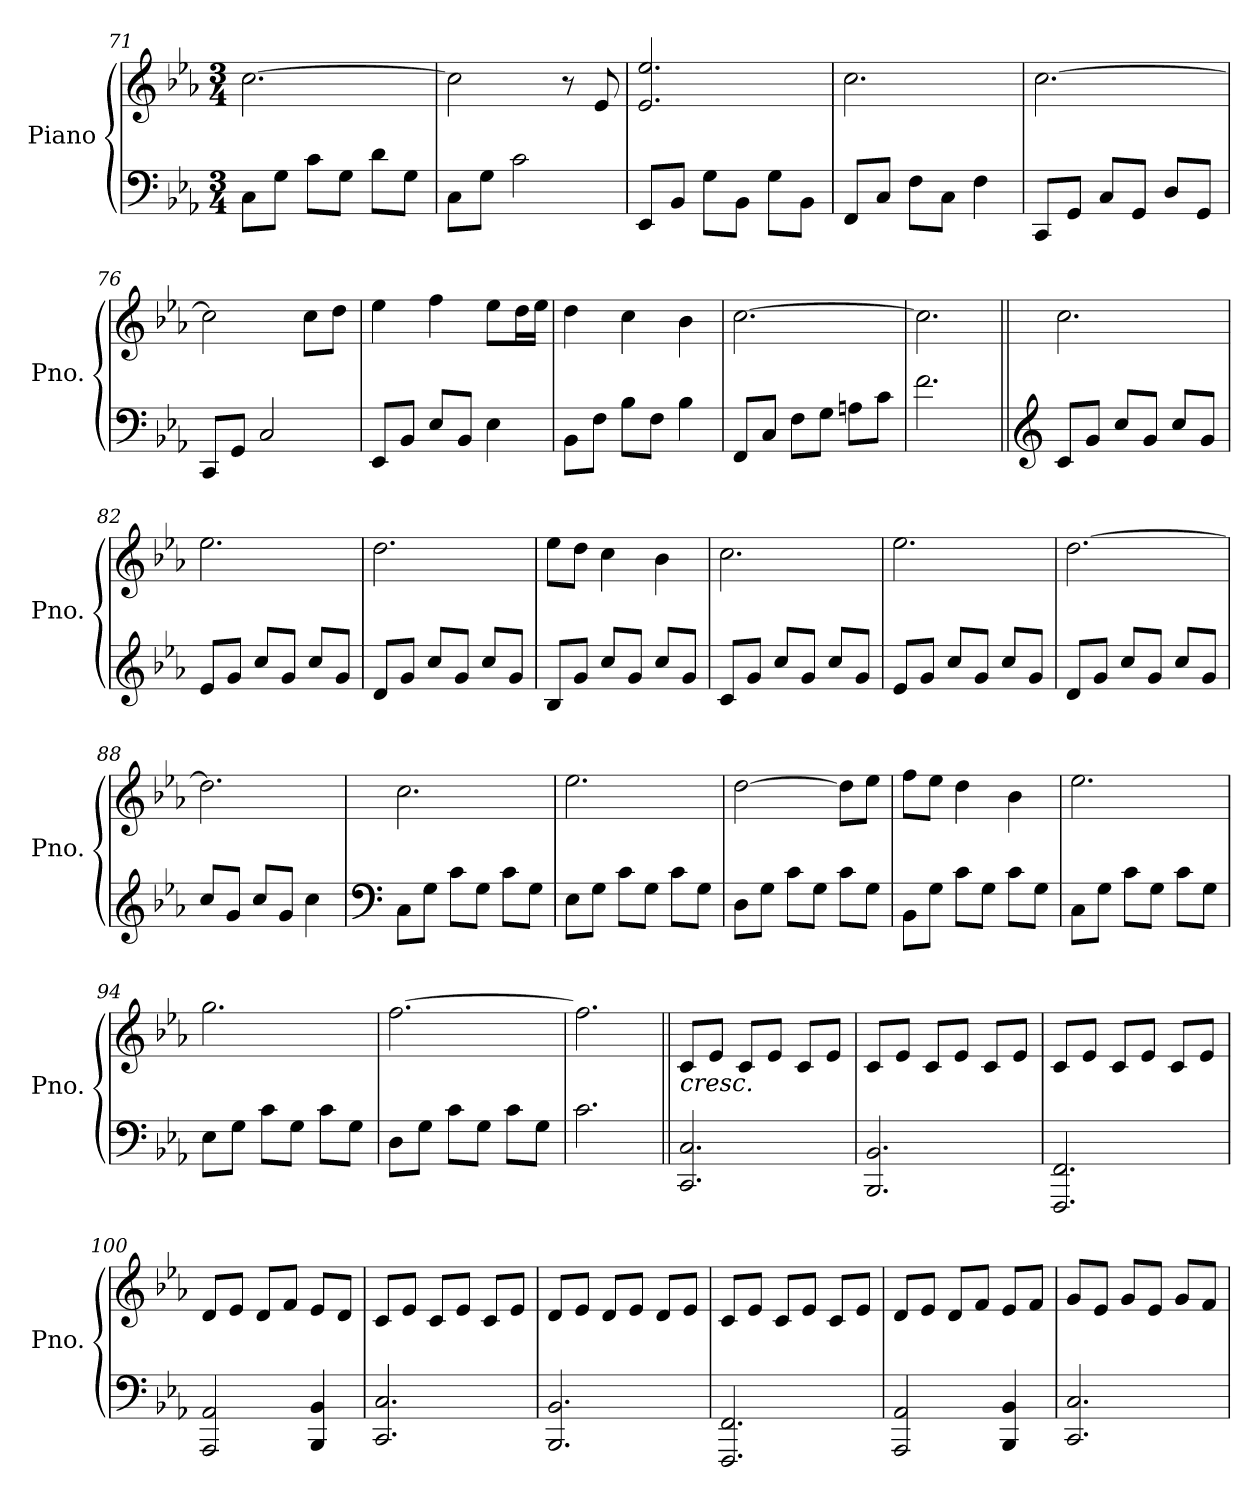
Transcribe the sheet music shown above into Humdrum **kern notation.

**kern	**kern
*part1	*part1
*staff2	*staff1
*I"Piano	*
*I'Pno.	*
*clefF4	*clefG2
*k[b-e-a-]	*k[b-e-a-]
*M3/4	*M3/4
=71	=71
8C\L	[2.cc\
8G\J	.
8c\L	.
8G\J	.
8d\L	.
8G\J	.
=72	=72
8C\L	2cc\]
8G\J	.
2c\	.
.	8r
.	8e-/
=73	=73
8EE-/L	2.e-/ 2.ee-/
8BB-/J	.
8G\L	.
8BB-\J	.
8G\L	.
8BB-\J	.
=74	=74
8FF/L	2.cc\
8C/J	.
8F\L	.
8C\J	.
4F\	.
=75	=75
8CC/L	[2.cc\
8GG/J	.
8C/L	.
8GG/J	.
8D/L	.
8GG/J	.
=76	=76
8CC/L	2cc\]
8GG/J	.
2C/	.
.	8cc\L
.	8dd\J
!!LO:PB:g=z
=77	=77
8EE-/L	4ee-\
8BB-/J	.
8E-/L	4ff\
8BB-/J	.
4E-\	8ee-\L
.	16dd\L
.	16ee-\JJ
=78	=78
8BB-\L	4dd\
8F\J	.
8B-\L	4cc\
8F\J	.
4B-\	4b-\
=79	=79
8FF/L	[2.cc\
8C/J	.
8F\L	.
8G\J	.
8An\L	.
8c\J	.
=80	=80
2.f\	2.cc\]
=81||	=81||
*clefG2	*
8c/L	2.cc\
8g/J	.
8cc/L	.
8g/J	.
8cc/L	.
8g/J	.
=82	=82
8e-/L	2.ee-\
8g/J	.
8cc/L	.
8g/J	.
8cc/L	.
8g/J	.
=83	=83
8d/L	2.dd\
8g/J	.
8cc/L	.
8g/J	.
8cc/L	.
8g/J	.
!!LO:LB:g=z
=84	=84
8B-/L	8ee-\L
8g/J	8dd\J
8cc/L	4cc\
8g/J	.
8cc/L	4b-\
8g/J	.
=85	=85
8c/L	2.cc\
8g/J	.
8cc/L	.
8g/J	.
8cc/L	.
8g/J	.
=86	=86
8e-/L	2.ee-\
8g/J	.
8cc/L	.
8g/J	.
8cc/L	.
8g/J	.
=87	=87
8d/L	[2.dd\
8g/J	.
8cc/L	.
8g/J	.
8cc/L	.
8g/J	.
=88	=88
8cc/L	2.dd\]
8g/J	.
8cc/L	.
8g/J	.
4cc\	.
=89	=89
*clefF4	*
8C\L	2.cc\
8G\J	.
8c\L	.
8G\J	.
8c\L	.
8G\J	.
=90	=90
8E-\L	2.ee-\
8G\J	.
8c\L	.
8G\J	.
8c\L	.
8G\J	.
!!LO:LB:g=z
=91	=91
8D\L	[2dd\
8G\J	.
8c\L	.
8G\J	.
8c\L	8dd\L]
8G\J	8ee-\J
=92	=92
8BB-\L	8ff\L
8G\J	8ee-\J
8c\L	4dd\
8G\J	.
8c\L	4b-\
8G\J	.
=93	=93
8C\L	2.ee-\
8G\J	.
8c\L	.
8G\J	.
8c\L	.
8G\J	.
=94	=94
8E-\L	2.gg\
8G\J	.
8c\L	.
8G\J	.
8c\L	.
8G\J	.
=95	=95
8D\L	[2.ff\
8G\J	.
8c\L	.
8G\J	.
8c\L	.
8G\J	.
=96	=96
2.c\	2.ff\]
=97||	=97||
!	!LO:TX:b:i:t=cresc.
2.CC/ 2.C/	8c/L
.	8e-/J
.	8c/L
.	8e-/J
.	8c/L
.	8e-/J
!!LO:LB:g=z
=98	=98
2.BBB-/ 2.BB-/	8c/L
.	8e-/J
.	8c/L
.	8e-/J
.	8c/L
.	8e-/J
=99	=99
2.FFF/ 2.FF/	8c/L
.	8e-/J
.	8c/L
.	8e-/J
.	8c/L
.	8e-/J
=100	=100
2AAA-/ 2AA-/	8d/L
.	8e-/J
.	8d/L
.	8f/J
4BBB-/ 4BB-/	8e-/L
.	8d/J
=101	=101
2.CC/ 2.C/	8c/L
.	8e-/J
.	8c/L
.	8e-/J
.	8c/L
.	8e-/J
=102	=102
2.BBB-/ 2.BB-/	8d/L
.	8e-/J
.	8d/L
.	8e-/J
.	8d/L
.	8e-/J
=103	=103
2.FFF/ 2.FF/	8c/L
.	8e-/J
.	8c/L
.	8e-/J
.	8c/L
.	8e-/J
=104	=104
2AAA-/ 2AA-/	8d/L
.	8e-/J
.	8d/L
.	8f/J
4BBB-/ 4BB-/	8e-/L
.	8f/J
!!LO:LB:g=z
=105	=105
2.CC/ 2.C/	8g/L
.	8e-/J
.	8g/L
.	8e-/J
.	8g/L
.	8f/J
=	=
*-	*-
